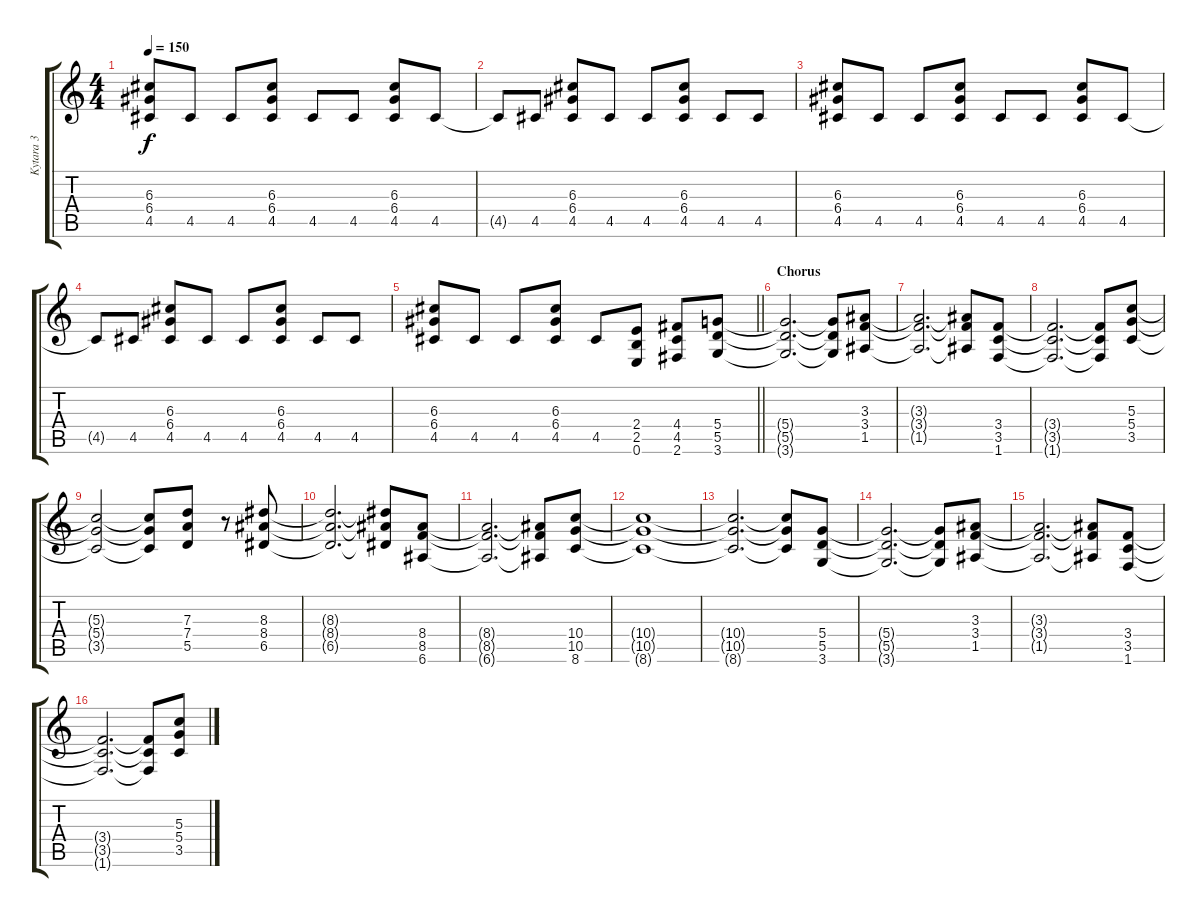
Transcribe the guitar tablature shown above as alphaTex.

\track ("Kytara 3" "Kytara 3") {instrument distortionguitar}
\staff {score tabs}
\tuning (E4 B3 G3 D3 A2 E2) {hide}
\ts (4 4)
\tempo 150
\clef g2
\ks c
(6.3 6.4 4.5).8{dy f} 4.5.8 4.5.8 (6.3 6.4 4.5).8 4.5.8 4.5.8 (6.3 6.4 4.5).8 4.5.8 |
4.5{t}.8 4.5.8 (6.3 6.4 4.5).8 4.5.8 4.5.8 (6.3 6.4 4.5).8 4.5.8 4.5.8 |
(6.3 6.4 4.5).8 4.5.8 4.5.8 (6.3 6.4 4.5).8 4.5.8 4.5.8 (6.3 6.4 4.5).8 4.5.8 |
4.5{t}.8 4.5.8 (6.3 6.4 4.5).8 4.5.8 4.5.8 (6.3 6.4 4.5).8 4.5.8 4.5.8 |
\barLineRight lightlight
(6.3 6.4 4.5).8 4.5.8 4.5.8 (6.3 6.4 4.5).8 4.5.8 (2.4 2.5 0.6).8 (4.4 4.5 2.6).8 (5.4 5.5 3.6).8 |
\section ("" "Chorus")
(5.4{t} 5.5{t} 3.6{t}).2{d} (5.4{t} 5.5{t} 3.6{t}).8 (3.3 3.4 1.5).8 |
(3.3{t} 3.4{t} 1.5{t}).2{d} (3.3{t} 3.4{t} 1.5{t}).8 (3.4 3.5 1.6).8 |
(3.4{t} 3.5{t} 1.6{t}).2{d} (3.4{t} 3.5{t} 1.6{t}).8 (5.3 5.4 3.5).8 |
(5.3{t} 5.4{t} 3.5{t}).2 (5.3{t} 5.4{t} 3.5{t}).8 (7.3 7.4 5.5).8 r.8 (8.3 8.4 6.5).8 |
(8.3{t} 8.4{t} 6.5{t}).2{d} (8.3{t} 8.4{t} 6.5{t}).8 (8.4 8.5 6.6).8 |
(8.4{t} 8.5{t} 6.6{t}).2{d} (8.4{t} 8.5{t} 6.6{t}).8 (10.4 10.5 8.6).8 |
(10.4{t} 10.5{t} 8.6{t}).1 |
(10.4{t} 10.5{t} 8.6{t}).2{d} (10.4{t} 10.5{t} 8.6{t}).8 (5.4 5.5 3.6).8 |
(5.4{t} 5.5{t} 3.6{t}).2{d} (5.4{t} 5.5{t} 3.6{t}).8 (3.3 3.4 1.5).8 |
(3.3{t} 3.4{t} 1.5{t}).2{d} (3.3{t} 3.4{t} 1.5{t}).8 (3.4 3.5 1.6).8 |
(3.4{t} 3.5{t} 1.6{t}).2{d} (3.4{t} 3.5{t} 1.6{t}).8 (5.3 5.4 3.5).8
